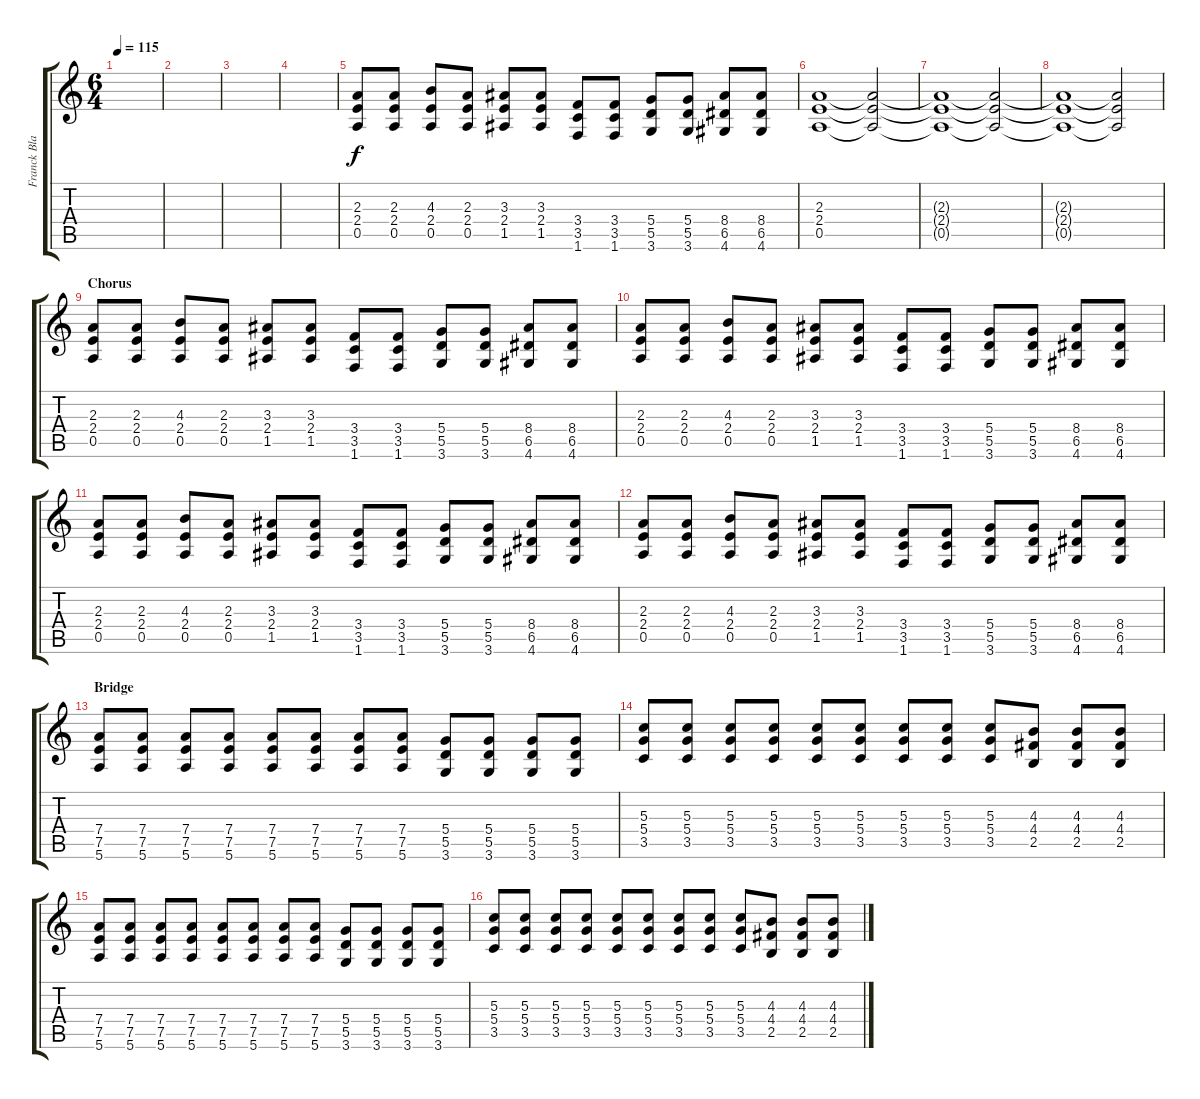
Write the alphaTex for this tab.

\track ("Franck Black" "Franck Bla") {instrument distortionguitar}
\staff {score tabs}
\tuning (E4 B3 G3 D3 A2 E2) {hide}
\ts (6 4)
\tempo 115
\clef g2
\ks c
|
|
|
|
\section ("" "")
(2.3 2.4 0.5).8{volume 13} (2.3 2.4 0.5).8 (4.3 2.4 0.5).8 (2.3 2.4 0.5).8 (3.3 2.4 1.5).8 (3.3 2.4 1.5).8 (3.4 3.5 1.6).8 (3.4 3.5 1.6).8 (5.4 5.5 3.6).8 (5.4 5.5 3.6).8 (8.4 6.5 4.6).8 (8.4 6.5 4.6).8 |
(2.3 2.4 0.5).1{volume 0} (2.3{t} 2.4{t} 0.5{t}).2 |
(2.3{t} 2.4{t} 0.5{t}).1 (2.3{t} 2.4{t} 0.5{t}).2 |
(2.3{t} 2.4{t} 0.5{t}).1 (2.3{t} 2.4{t} 0.5{t}).2 |
\section ("" "Chorus")
(2.3 2.4 0.5).8{volume 13} (2.3 2.4 0.5).8 (4.3 2.4 0.5).8 (2.3 2.4 0.5).8 (3.3 2.4 1.5).8 (3.3 2.4 1.5).8 (3.4 3.5 1.6).8 (3.4 3.5 1.6).8 (5.4 5.5 3.6).8 (5.4 5.5 3.6).8 (8.4 6.5 4.6).8 (8.4 6.5 4.6).8 |
(2.3 2.4 0.5).8 (2.3 2.4 0.5).8 (4.3 2.4 0.5).8 (2.3 2.4 0.5).8 (3.3 2.4 1.5).8 (3.3 2.4 1.5).8 (3.4 3.5 1.6).8 (3.4 3.5 1.6).8 (5.4 5.5 3.6).8 (5.4 5.5 3.6).8 (8.4 6.5 4.6).8 (8.4 6.5 4.6).8 |
(2.3 2.4 0.5).8 (2.3 2.4 0.5).8 (4.3 2.4 0.5).8 (2.3 2.4 0.5).8 (3.3 2.4 1.5).8 (3.3 2.4 1.5).8 (3.4 3.5 1.6).8 (3.4 3.5 1.6).8 (5.4 5.5 3.6).8 (5.4 5.5 3.6).8 (8.4 6.5 4.6).8 (8.4 6.5 4.6).8 |
(2.3 2.4 0.5).8 (2.3 2.4 0.5).8 (4.3 2.4 0.5).8 (2.3 2.4 0.5).8 (3.3 2.4 1.5).8 (3.3 2.4 1.5).8 (3.4 3.5 1.6).8 (3.4 3.5 1.6).8 (5.4 5.5 3.6).8 (5.4 5.5 3.6).8 (8.4 6.5 4.6).8 (8.4 6.5 4.6).8 |
\section ("" "Bridge")
(7.4 7.5 5.6).8 (7.4 7.5 5.6).8 (7.4 7.5 5.6).8 (7.4 7.5 5.6).8 (7.4 7.5 5.6).8 (7.4 7.5 5.6).8 (7.4 7.5 5.6).8 (7.4 7.5 5.6).8 (5.4 5.5 3.6).8 (5.4 5.5 3.6).8 (5.4 5.5 3.6).8 (5.4 5.5 3.6).8 |
(5.3 5.4 3.5).8 (5.3 5.4 3.5).8 (5.3 5.4 3.5).8 (5.3 5.4 3.5).8 (5.3 5.4 3.5).8 (5.3 5.4 3.5).8 (5.3 5.4 3.5).8 (5.3 5.4 3.5).8 (5.3 5.4 3.5).8 (4.3 4.4 2.5).8 (4.3 4.4 2.5).8 (4.3 4.4 2.5).8 |
(7.4 7.5 5.6).8 (7.4 7.5 5.6).8 (7.4 7.5 5.6).8 (7.4 7.5 5.6).8 (7.4 7.5 5.6).8 (7.4 7.5 5.6).8 (7.4 7.5 5.6).8 (7.4 7.5 5.6).8 (5.4 5.5 3.6).8 (5.4 5.5 3.6).8 (5.4 5.5 3.6).8 (5.4 5.5 3.6).8 |
(5.3 5.4 3.5).8 (5.3 5.4 3.5).8 (5.3 5.4 3.5).8 (5.3 5.4 3.5).8 (5.3 5.4 3.5).8 (5.3 5.4 3.5).8 (5.3 5.4 3.5).8 (5.3 5.4 3.5).8 (5.3 5.4 3.5).8 (4.3 4.4 2.5).8 (4.3 4.4 2.5).8 (4.3 4.4 2.5).8
